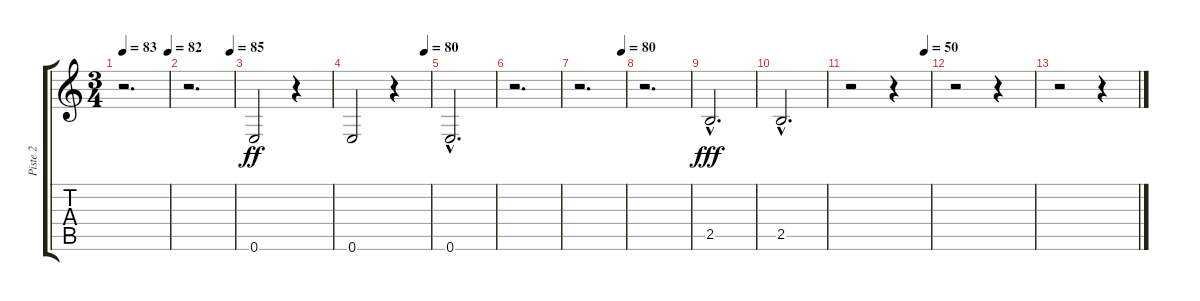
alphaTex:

\track ("Piste 2" "Piste 2") {instrument acousticguitarnylon}
\staff {score tabs}
\tuning (E4 B3 G3 D3 A2 E2) {hide}
\ts (3 4)
\tempo 83
\tempo (82 0.9930555555555556)
\clef g2
\ks c
r.2{d dy f} |
\tempo (85 0.9305555555555556)
r.2{d} |
0.6.2{dy ff} r.4 |
\tempo (80 0.9305555555555556)
0.6.2 r.4 |
0.6{hac}.2{d} |
r.2{d} |
\tempo (80 0.9305555555555556)
r.2{d} |
r.2{d} |
2.5{hac}.2{d dy fff} |
2.5{hac}.2{d} |
\tempo (50 0.9305555555555556)
r.2 r.4 |
r.2 r.4 |
r.2 r.4
